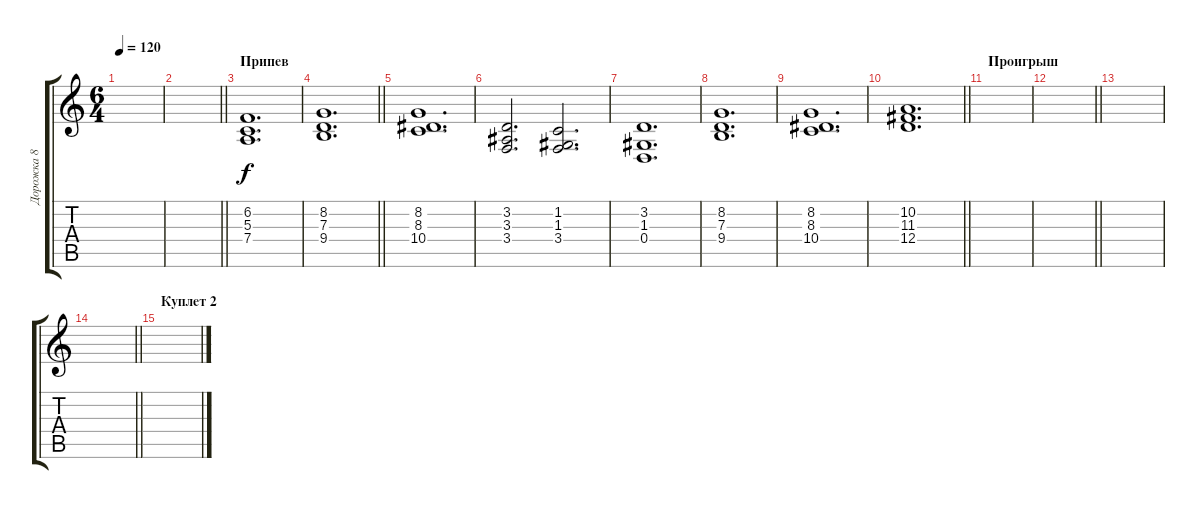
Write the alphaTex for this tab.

\track ("Дорожка 8" "Дорожка 8") {instrument choiraahs}
\staff {score tabs}
\tuning (E4 B3 G3 D3 A2 E2) {hide}
\ts (6 4)
\tempo 120
\clef g2
\ks c
|
\barLineRight lightlight
|
\section ("" "Припев")
(6.2 5.3 7.4).1{d} |
\barLineRight lightlight
(8.2 7.3 9.4).1{d} |
(8.2 8.3 10.4).1{d} |
(3.2 3.3 3.4).2{d} (1.2 1.3 3.4).2{d} |
(3.2 1.3 0.4).1{d} |
(8.2 7.3 9.4).1{d} |
(8.2 8.3 10.4).1{d} |
\barLineRight lightlight
(10.2 11.3 12.4).1{d} |
\section ("" "Проигрыш")
|
\barLineRight lightlight
|
|
\barLineRight lightlight
|
\section ("" "Куплет 2")
